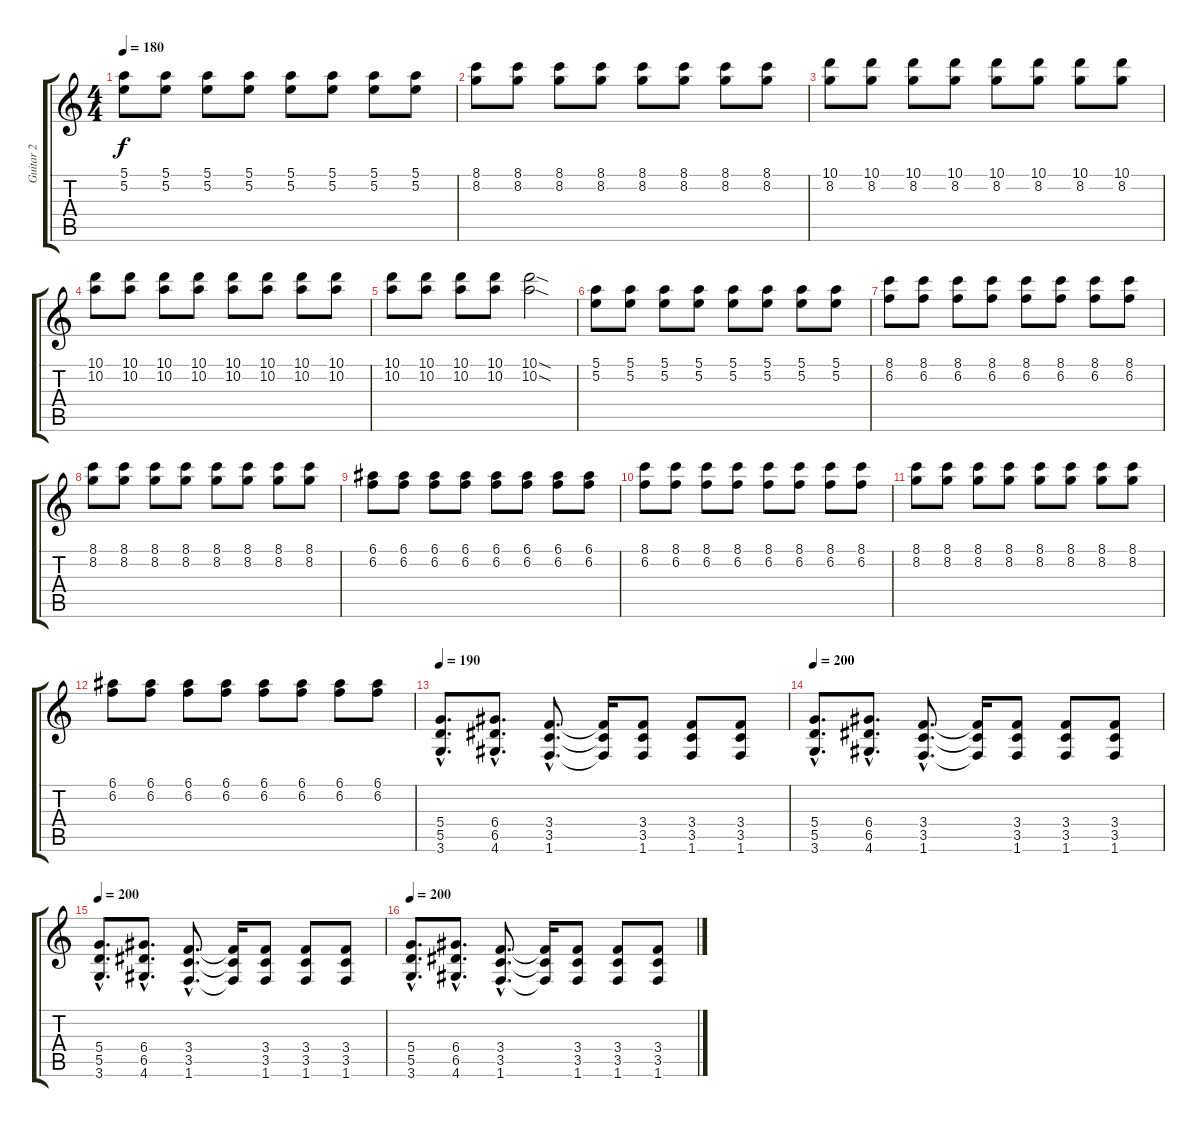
\track ("Guitar 2" "Guitar 2") {instrument distortionguitar}
\staff {score tabs}
\tuning (E4 B3 G3 D3 A2 E2) {hide}
\ts (4 4)
\tempo 180
\clef g2
\ks c
(5.1 5.2).8{dy f} (5.1 5.2).8 (5.1 5.2).8 (5.1 5.2).8 (5.1 5.2).8 (5.1 5.2).8 (5.1 5.2).8 (5.1 5.2).8 |
(8.1 8.2).8 (8.1 8.2).8 (8.1 8.2).8 (8.1 8.2).8 (8.1 8.2).8 (8.1 8.2).8 (8.1 8.2).8 (8.1 8.2).8 |
(10.1 8.2).8 (10.1 8.2).8 (10.1 8.2).8 (10.1 8.2).8 (10.1 8.2).8 (10.1 8.2).8 (10.1 8.2).8 (10.1 8.2).8 |
(10.1 10.2).8 (10.1 10.2).8 (10.1 10.2).8 (10.1 10.2).8 (10.1 10.2).8 (10.1 10.2).8 (10.1 10.2).8 (10.1 10.2).8 |
(10.1 10.2).8 (10.1 10.2).8 (10.1 10.2).8 (10.1 10.2).8 (10.1{sod} 10.2{sod}).2 |
(5.1 5.2).8 (5.1 5.2).8 (5.1 5.2).8 (5.1 5.2).8 (5.1 5.2).8 (5.1 5.2).8 (5.1 5.2).8 (5.1 5.2).8 |
(8.1 6.2).8 (8.1 6.2).8 (8.1 6.2).8 (8.1 6.2).8 (8.1 6.2).8 (8.1 6.2).8 (8.1 6.2).8 (8.1 6.2).8 |
(8.1 8.2).8 (8.1 8.2).8 (8.1 8.2).8 (8.1 8.2).8 (8.1 8.2).8 (8.1 8.2).8 (8.1 8.2).8 (8.1 8.2).8 |
(6.1 6.2).8 (6.1 6.2).8 (6.1 6.2).8 (6.1 6.2).8 (6.1 6.2).8 (6.1 6.2).8 (6.1 6.2).8 (6.1 6.2).8 |
(8.1 6.2).8 (8.1 6.2).8 (8.1 6.2).8 (8.1 6.2).8 (8.1 6.2).8 (8.1 6.2).8 (8.1 6.2).8 (8.1 6.2).8 |
(8.1 8.2).8 (8.1 8.2).8 (8.1 8.2).8 (8.1 8.2).8 (8.1 8.2).8 (8.1 8.2).8 (8.1 8.2).8 (8.1 8.2).8 |
(6.1 6.2).8 (6.1 6.2).8 (6.1 6.2).8 (6.1 6.2).8 (6.1 6.2).8 (6.1 6.2).8 (6.1 6.2).8 (6.1 6.2).8 |
\tempo 200
\tempo 190
(5.4{hac} 5.5{hac} 3.6{hac}).8{d} (6.4{hac} 6.5{hac} 4.6{hac}).8{d} (3.4{hac} 3.5{hac} 1.6{hac}).8{d} (3.4{t} 3.5{t} 1.6{t}).16 (3.4 3.5 1.6).8 (3.4 3.5 1.6).8 (3.4 3.5 1.6).8 |
\tempo 200
(5.4{hac} 5.5{hac} 3.6{hac}).8{d} (6.4{hac} 6.5{hac} 4.6{hac}).8{d} (3.4{hac} 3.5{hac} 1.6{hac}).8{d} (3.4{t} 3.5{t} 1.6{t}).16 (3.4 3.5 1.6).8 (3.4 3.5 1.6).8 (3.4 3.5 1.6).8 |
\tempo 200
(5.4{hac} 5.5{hac} 3.6{hac}).8{d} (6.4{hac} 6.5{hac} 4.6{hac}).8{d} (3.4{hac} 3.5{hac} 1.6{hac}).8{d} (3.4{t} 3.5{t} 1.6{t}).16 (3.4 3.5 1.6).8 (3.4 3.5 1.6).8 (3.4 3.5 1.6).8 |
\tempo 200
(5.4{hac} 5.5{hac} 3.6{hac}).8{d} (6.4{hac} 6.5{hac} 4.6{hac}).8{d} (3.4{hac} 3.5{hac} 1.6{hac}).8{d} (3.4{t} 3.5{t} 1.6{t}).16 (3.4 3.5 1.6).8 (3.4 3.5 1.6).8 (3.4 3.5 1.6).8
